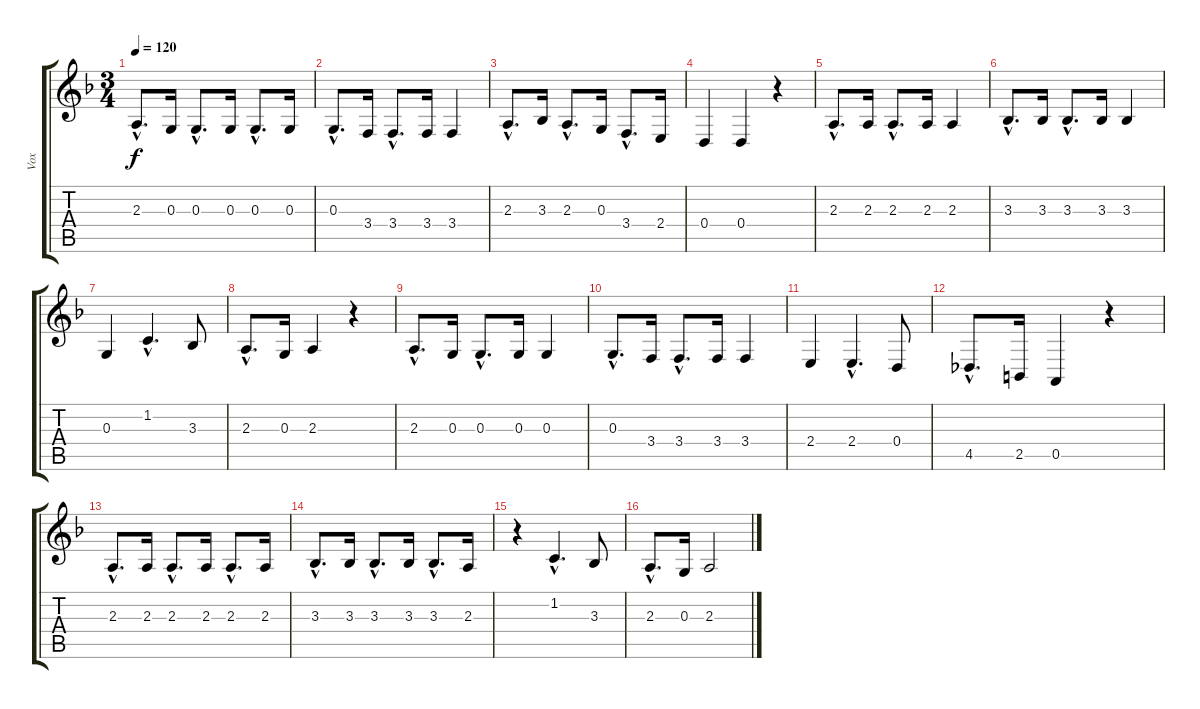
\track ("Vox" "Vox") {instrument frenchhorn}
\staff {score tabs}
\tuning (E4 B3 G3 D3 A2 E2) {hide}
\ts (3 4)
\tempo 120
\clef g2
\ks f
2.3{hac}.8{d dy f} 0.3.16 0.3{hac}.8{d} 0.3.16 0.3{hac}.8{d} 0.3.16 |
0.3{hac}.8{d} 3.4.16 3.4{hac}.8{d} 3.4.16 3.4.4 |
2.3{hac}.8{d} 3.3.16 2.3{hac}.8{d} 0.3.16 3.4{hac}.8{d} 2.4.16 |
0.4.4 0.4.4 r.4 |
2.3{hac}.8{d} 2.3.16 2.3{hac}.8{d} 2.3.16 2.3.4 |
3.3{hac}.8{d} 3.3.16 3.3{hac}.8{d} 3.3.16 3.3.4 |
0.3.4 1.2{hac}.4{d} 3.3.8 |
2.3{hac}.8{d} 0.3.16 2.3.4 r.4 |
2.3{hac}.8{d} 0.3.16 0.3{hac}.8{d} 0.3.16 0.3.4 |
0.3{hac}.8{d} 3.4.16 3.4{hac}.8{d} 3.4.16 3.4.4 |
2.4.4 2.4{hac}.4{d} 0.4.8 |
4.5{hac}.8{d} 2.5.16 0.5.4 r.4 |
2.3{hac}.8{d} 2.3.16 2.3{hac}.8{d} 2.3.16 2.3{hac}.8{d} 2.3.16 |
3.3{hac}.8{d} 3.3.16 3.3{hac}.8{d} 3.3.16 3.3{hac}.8{d} 2.3.16 |
r.4 1.2{hac}.4{d} 3.3.8 |
2.3{hac}.8{d} 0.3.16 2.3.2
